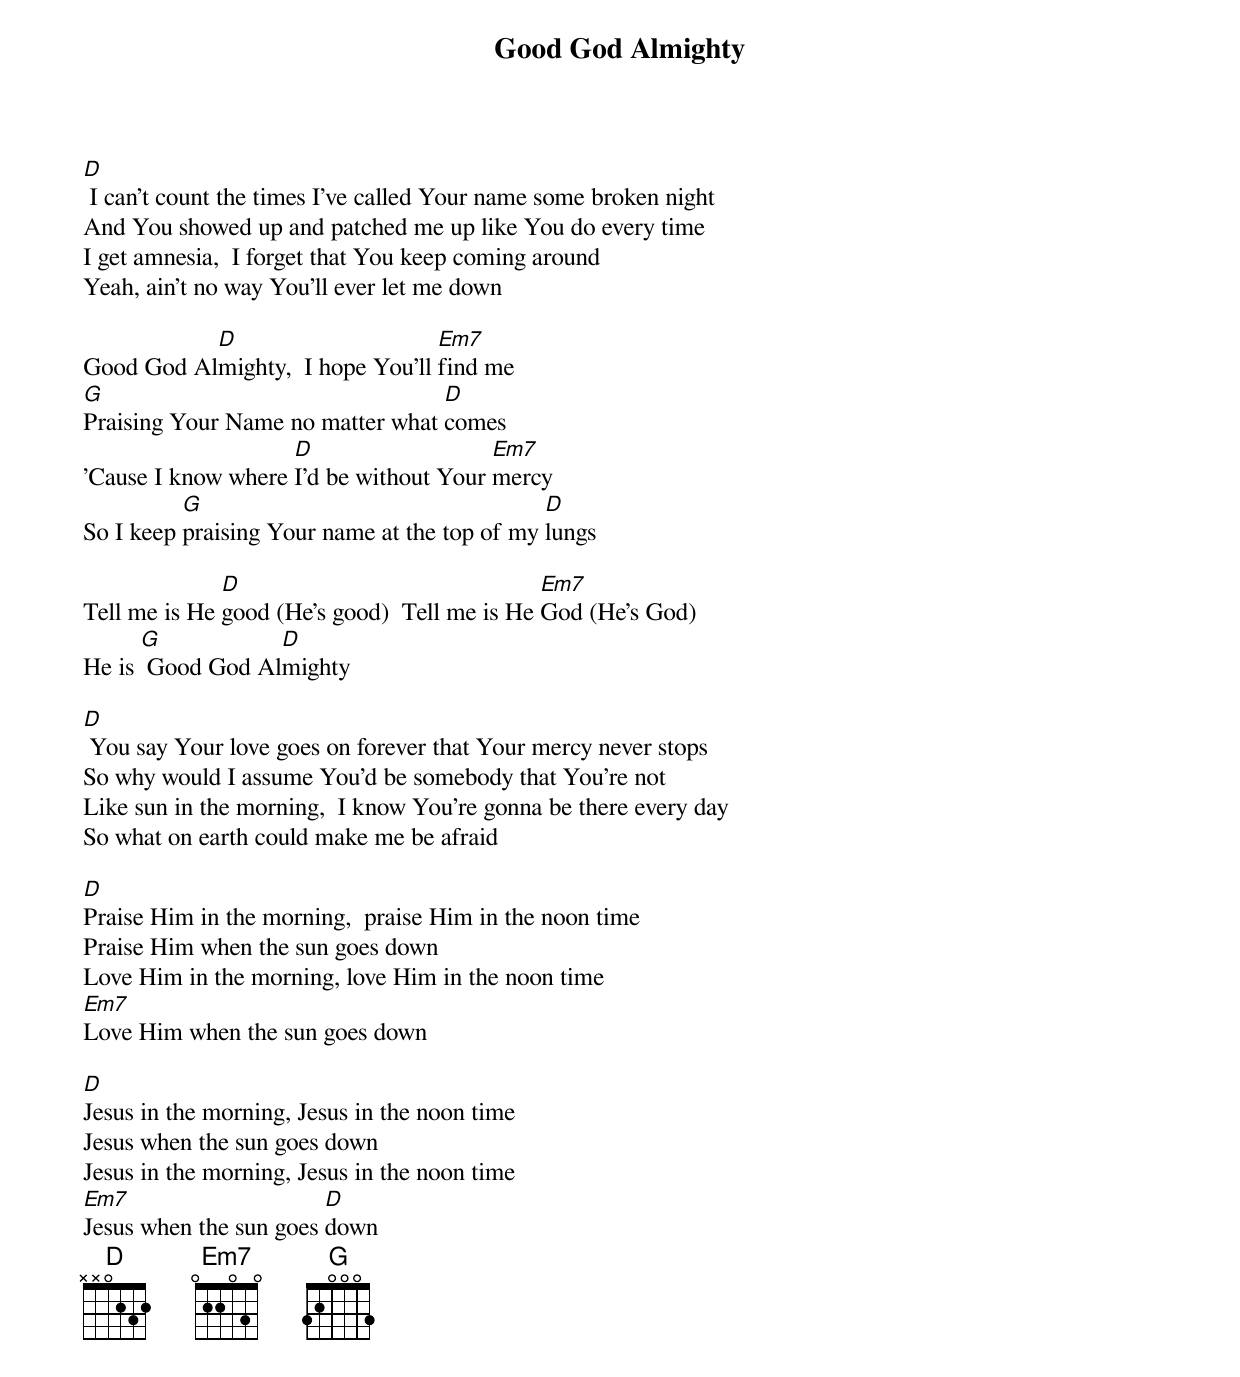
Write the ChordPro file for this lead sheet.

{title: Good God Almighty}
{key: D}
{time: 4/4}
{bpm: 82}
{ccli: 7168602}
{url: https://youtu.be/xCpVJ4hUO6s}
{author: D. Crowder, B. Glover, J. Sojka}
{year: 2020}
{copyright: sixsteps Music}

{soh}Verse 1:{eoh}
[D] I can't count the times I've called Your name some broken night
And You showed up and patched me up like You do every time
I get amnesia,  I forget that You keep coming around
Yeah, ain't no way You'll ever let me down

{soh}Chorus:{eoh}
Good God Al[D]mighty,  I hope You'll [Em7]find me
[G]Praising Your Name no matter what [D]comes
'Cause I know where [D]I'd be without Your [Em7]mercy
So I keep [G]praising Your name at the top of my [D]lungs

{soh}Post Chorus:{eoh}
Tell me is He [D]good (He's good)  Tell me is He [Em7]God (He's God)
He is [G] Good God Al[D]mighty

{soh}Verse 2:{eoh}
[D] You say Your love goes on forever that Your mercy never stops
So why would I assume You'd be somebody that You're not
Like sun in the morning,  I know You're gonna be there every day
So what on earth could make me be afraid

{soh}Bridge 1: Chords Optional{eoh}
[D]Praise Him in the morning,  praise Him in the noon time
Praise Him when the sun goes down
Love Him in the morning, love Him in the noon time
[Em7]Love Him when the sun goes down

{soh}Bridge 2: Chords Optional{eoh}
[D]Jesus in the morning, Jesus in the noon time
Jesus when the sun goes down
Jesus in the morning, Jesus in the noon time
[Em7]Jesus when the sun goes [D]down
